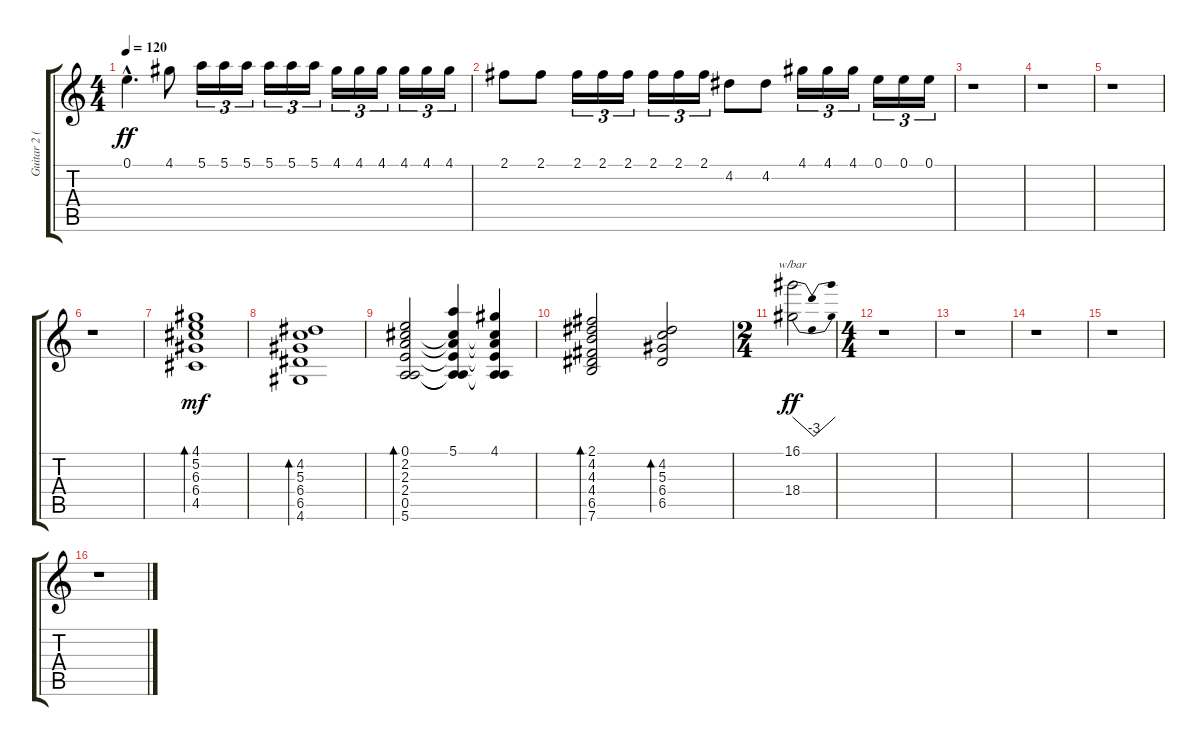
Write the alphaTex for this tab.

\track ("Guitar 2 (Acou. St)" "Guitar 2 (") {instrument acousticguitarsteel}
\staff {score tabs}
\tuning (E4 B3 G3 D3 A2 E2) {hide}
\ts (4 4)
\tempo 120
\clef g2
\ks c
0.1{hac}.4{d dy ff} 4.1.8 5.1.16{tu (3 2)} 5.1.16{tu (3 2)} 5.1.16{tu (3 2)} 5.1.16{tu (3 2)} 5.1.16{tu (3 2)} 5.1.16{tu (3 2)} 4.1.16{tu (3 2)} 4.1.16{tu (3 2)} 4.1.16{tu (3 2)} 4.1.16{tu (3 2)} 4.1.16{tu (3 2)} 4.1.16{tu (3 2)} |
2.1.8 2.1.8 2.1.16{tu (3 2)} 2.1.16{tu (3 2)} 2.1.16{tu (3 2)} 2.1.16{tu (3 2)} 2.1.16{tu (3 2)} 2.1.16{tu (3 2)} 4.2.8 4.2.8 4.1.16{tu (3 2)} 4.1.16{tu (3 2)} 4.1.16{tu (3 2)} 0.1.16{tu (3 2)} 0.1.16{tu (3 2)} 0.1.16{tu (3 2)} |
r.1 |
r.1 |
r.1 |
r.1 |
(4.1 5.2 6.3 6.4 4.5).1{bd 480 dy mf} |
(4.2 5.3 6.4 6.5 4.6).1{bd 480} |
(0.1 2.2 2.3 2.4 0.5 5.6).2{bd 480} (5.1 2.2{t} 2.3{t} 2.4{t} 0.5{t} 5.6{t}).4 (4.1 2.2{t} 2.3{t} 2.4{t} 0.5{t} 5.6{t}).4 |
(2.1 4.2 4.3 4.4 6.5 7.6).2{bd 480} (4.2 5.3 6.4 6.5).2{bd 480} |
\ts (2 4)
(16.1 18.4).2{tbe (dip default 0 0 30 -12 60 0) dy ff instrument distortionguitar} |
\ts (4 4)
r.1 |
r.1 |
r.1 |
r.1 |
r.1
